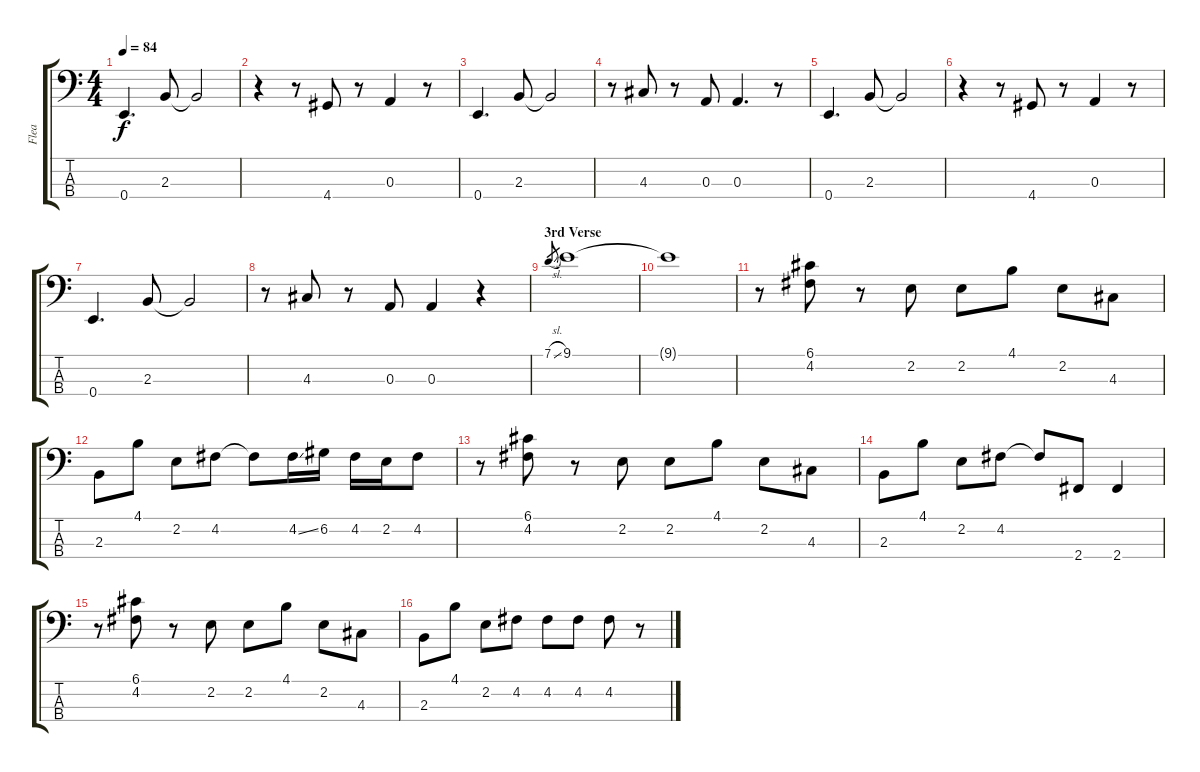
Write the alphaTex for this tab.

\track ("Flea" "Flea") {instrument electricbassfinger}
\staff {score tabs}
\tuning (G2 D2 A1 E1) {hide}
\ts (4 4)
\tempo 84
\clef f4
\ks c
0.4.4{d dy f} 2.3.8 2.3{t}.2 |
r.4 r.8 4.4.8 r.8 0.3.4 r.8 |
0.4.4{d} 2.3.8 2.3{t}.2 |
r.8 4.3.8 r.8 0.3.8 0.3.4{d} r.8 |
0.4.4{d} 2.3.8 2.3{t}.2 |
r.4 r.8 4.4.8 r.8 0.3.4 r.8 |
0.4.4{d} 2.3.8 2.3{t}.2 |
r.8 4.3.8 r.8 0.3.8 0.3.4 r.4 |
\section ("" "3rd Verse")
7.1{sl}.8{gr} 9.1.1 |
9.1{t}.1 |
r.8 (6.1 4.2).8 r.8 2.2.8 2.2.8 4.1.8 2.2.8 4.3.8 |
2.3.8 4.1.8 2.2.8 4.2.8 4.2{t}.8 4.2{ss}.16 6.2.16 4.2.16 2.2.16 4.2.8 |
r.8 (6.1 4.2).8 r.8 2.2.8 2.2.8 4.1.8 2.2.8 4.3.8 |
2.3.8 4.1.8 2.2.8 4.2.8 4.2{t}.8 2.4.8 2.4.4 |
r.8 (6.1 4.2).8 r.8 2.2.8 2.2.8 4.1.8 2.2.8 4.3.8 |
2.3.8 4.1.8 2.2.8 4.2.8 4.2.8 4.2.8 4.2.8 r.8
